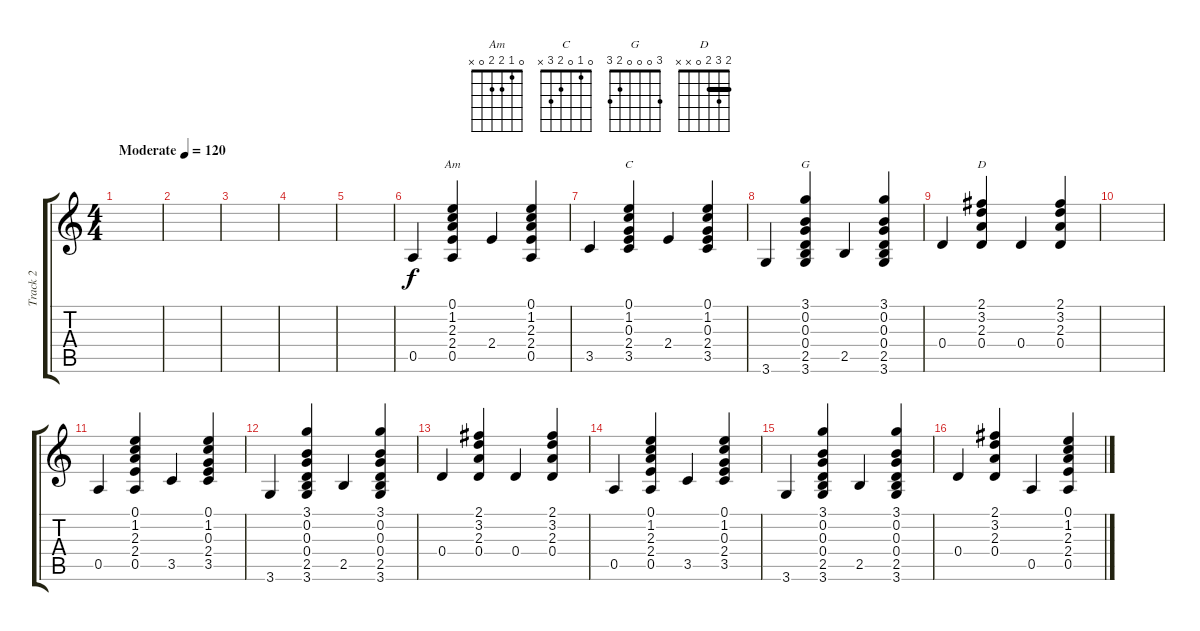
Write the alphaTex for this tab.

\track ("Track 2" "Track 2") {instrument acousticguitarsteel}
\staff {score tabs}
\tuning (E4 B3 G3 D3 A2 E2) {hide}
\chord ("Am" 0 1 2 2 0 x)
\chord ("C" 0 1 0 2 3 x)
\chord ("G" 3 0 0 0 2 3)
\chord ("D" 2 3 2 0 x x) {barre 2}
\ts (4 4)
\tempo (120 "Moderate")
\clef g2
\ks c
|
|
|
|
|
0.5.4 (0.1 1.2 2.3 2.4 0.5).4{ch "Am"} 2.4.4 (0.1 1.2 2.3 2.4 0.5).4 |
3.5.4 (0.1 1.2 0.3 2.4 3.5).4{ch "C"} 2.4.4 (0.1 1.2 0.3 2.4 3.5).4 |
3.6.4 (3.1 0.2 0.3 0.4 2.5 3.6).4{ch "G"} 2.5.4 (3.1 0.2 0.3 0.4 2.5 3.6).4 |
0.4.4 (2.1 3.2 2.3 0.4).4{ch "D"} 0.4.4 (2.1 3.2 2.3 0.4).4 |
|
0.5.4 (0.1 1.2 2.3 2.4 0.5).4 3.5.4 (0.1 1.2 0.3 2.4 3.5).4 |
3.6.4 (3.1 0.2 0.3 0.4 2.5 3.6).4 2.5.4 (3.1 0.2 0.3 0.4 2.5 3.6).4 |
0.4.4 (2.1 3.2 2.3 0.4).4 0.4.4 (2.1 3.2 2.3 0.4).4 |
0.5.4 (0.1 1.2 2.3 2.4 0.5).4 3.5.4 (0.1 1.2 0.3 2.4 3.5).4 |
3.6.4 (3.1 0.2 0.3 0.4 2.5 3.6).4 2.5.4 (3.1 0.2 0.3 0.4 2.5 3.6).4 |
0.4.4 (2.1 3.2 2.3 0.4).4 0.5.4 (0.1 1.2 2.3 2.4 0.5).4
